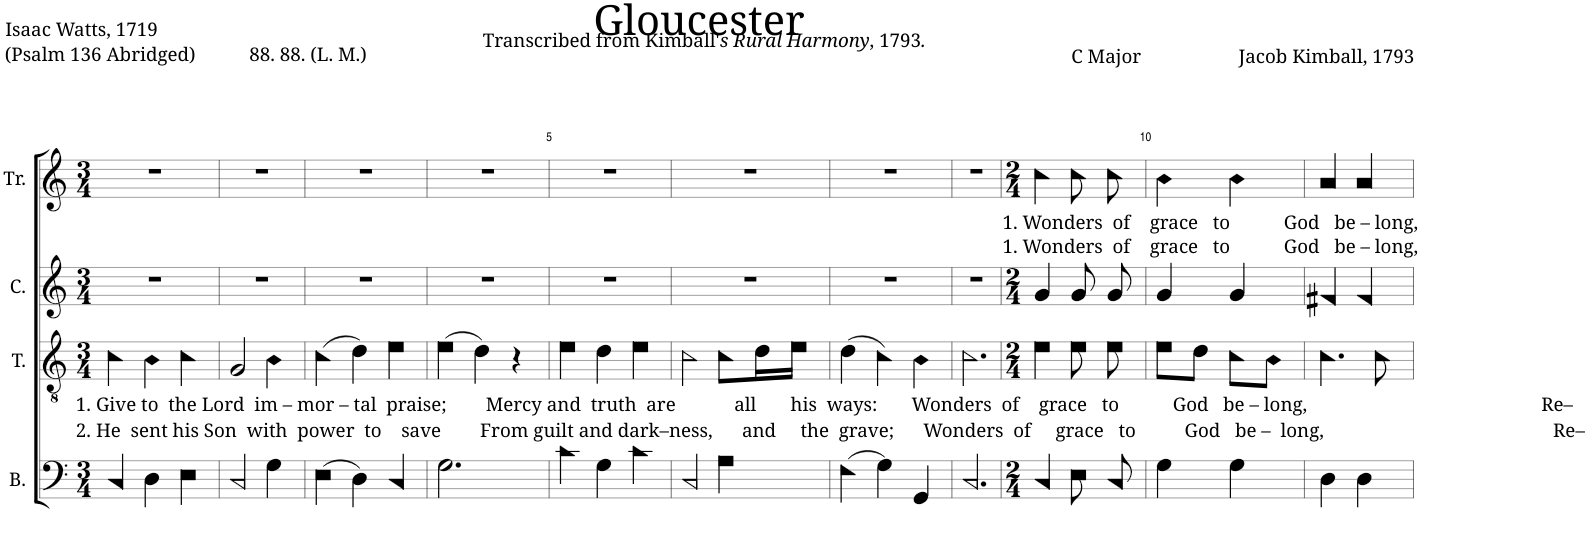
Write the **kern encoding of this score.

**kern	**kern	**kern	**kern
*part4	*part3	*part2	*part1
*staff4	*staff3	*staff2	*staff1
*I"B.	*I"T.	*I"C.	*I"Tr.
*I'B.	*I'T.	*I'C.	*I'Tr.
*clefF4	*clefGv2	*clefG2	*clefG2
*k[]	*k[]	*k[]	*k[]
*M3/4	*M3/4	*M3/4	*M3/4
=1	=1	=1	=1
!	!LO:TX:b:t=1. Give to  the Lord  im – mor – tal  praise;        Mercy and  truth  are            all       his  ways&colon;       Wonders  of    grace   to           God   be – long,                                                Re–	!	!
!	!LO:TX:b:t=2. He  sent his Son  with  power  to    save        From guilt and dark–ness,      and     the  grave;      Wonders  of     grace   to          God   be –  long,                                               Re–	!	!
4C!/	4c!\	2.r	2.r
4D!\	4B!\	.	.
4E!\	4c!\	.	.
=2	=2	=2	=2
2C!/	2G!/	2.r	2.r
4G!\	4B!\	.	.
=3	=3	=3	=3
(4E!\	(4c!\	2.r	2.r
4D!\)	4d!\)	.	.
4C!/	4e!\	.	.
=4	=4	=4	=4
2.G!\	(4e!\	2.r	2.r
.	4d!\)	.	.
.	4r	.	.
=5	=5	=5	=5
4c!\	4e!\	2.r	2.r
4G!\	4d!\	.	.
4c!\	4e!\	.	.
=6	=6	=6	=6
2C!/	2c!\	2.r	2.r
4A!\	8c!\L	.	.
.	16d!\L	.	.
.	16e!\JJ	.	.
=7	=7	=7	=7
(4F!\	(4d!\	2.r	2.r
4G!\)	4c!\)	.	.
4GG!/	4B!\	.	.
=8	=8	=8	=8
2.C!/	2.c!\	2.r	2.r
=9	=9	=9	=9
*M2/4	*M2/4	*M2/4	*M2/4
!	!	!	!LO:TX:b:t=1. Wonders  of    grace   to           God   be – long,
!	!	!	!LO:TX:b:t=1. Wonders  of    grace   to           God   be – long,
4C!/	4e!\	4g!/	4cc!\
8E!\L	8e!\	8g!/L	8cc!\L
8C!\J	8e!\	8g!/J	8cc!\J
=10	=10	=10	=10
4G!\	8e!\L	4g!/	4b!\
.	8d!\J	.	.
4G!\	8c!\L	4g!/	4b!\
.	8B!\J	.	.
=11	=11	=11	=11
4D!\	4.c!\	4f#X!/	4a!/
4D!\	.	4f#!/	4a!/
.	8c!\	.	.
=	=	=	=
*-	*-	*-	*-
